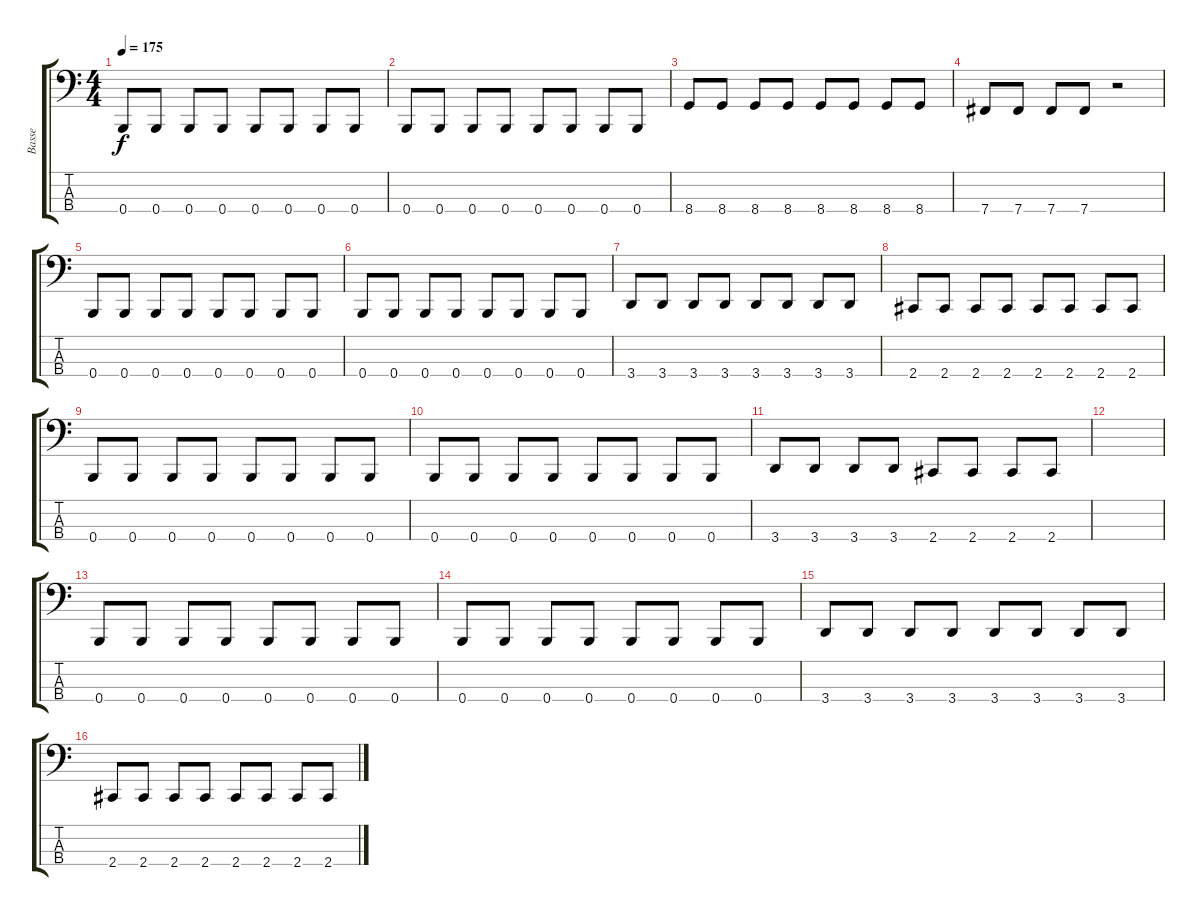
\track ("Basse" "Basse") {instrument electricbassfinger}
\staff {score tabs}
\tuning (E2 B1 Gb1 B0) {hide}
\ts (4 4)
\tempo 175
\clef f4
\ks c
0.4.8{dy f} 0.4.8 0.4.8 0.4.8 0.4.8 0.4.8 0.4.8 0.4.8 |
0.4.8 0.4.8 0.4.8 0.4.8 0.4.8 0.4.8 0.4.8 0.4.8 |
8.4.8 8.4.8 8.4.8 8.4.8 8.4.8 8.4.8 8.4.8 8.4.8 |
7.4.8 7.4.8 7.4.8 7.4.8 r.2 |
0.4.8 0.4.8 0.4.8 0.4.8 0.4.8 0.4.8 0.4.8 0.4.8 |
0.4.8 0.4.8 0.4.8 0.4.8 0.4.8 0.4.8 0.4.8 0.4.8 |
3.4.8 3.4.8 3.4.8 3.4.8 3.4.8 3.4.8 3.4.8 3.4.8 |
2.4.8 2.4.8 2.4.8 2.4.8 2.4.8 2.4.8 2.4.8 2.4.8 |
0.4.8 0.4.8 0.4.8 0.4.8 0.4.8 0.4.8 0.4.8 0.4.8 |
0.4.8 0.4.8 0.4.8 0.4.8 0.4.8 0.4.8 0.4.8 0.4.8 |
3.4.8 3.4.8 3.4.8 3.4.8 2.4.8 2.4.8 2.4.8 2.4.8 |
|
0.4.8 0.4.8 0.4.8 0.4.8 0.4.8 0.4.8 0.4.8 0.4.8 |
0.4.8 0.4.8 0.4.8 0.4.8 0.4.8 0.4.8 0.4.8 0.4.8 |
3.4.8 3.4.8 3.4.8 3.4.8 3.4.8 3.4.8 3.4.8 3.4.8 |
2.4.8 2.4.8 2.4.8 2.4.8 2.4.8 2.4.8 2.4.8 2.4.8
